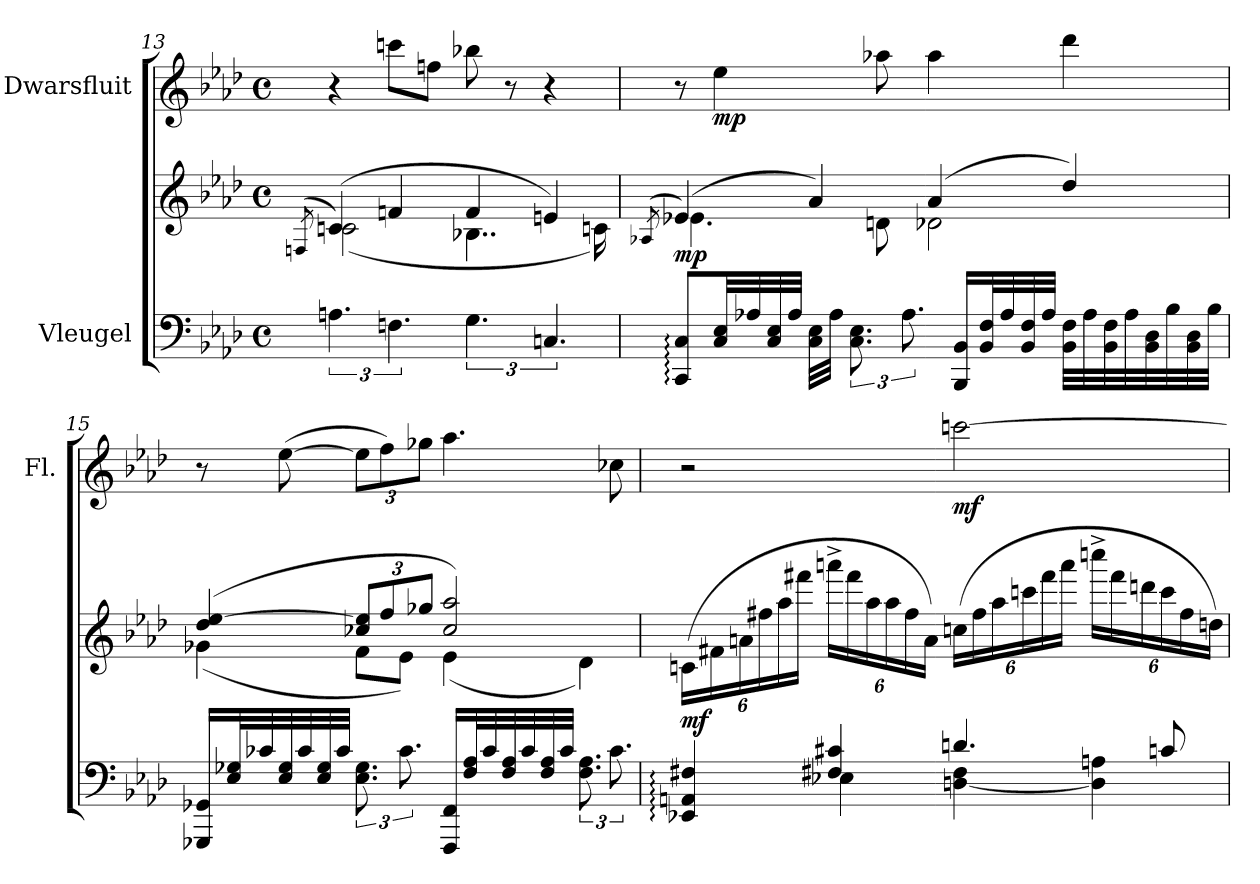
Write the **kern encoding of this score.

**kern	**kern	**dynam	**kern	**dynam
*part2	*part2	*part2	*part1	*part1
*staff3	*staff2	*staff2/3	*staff1	*staff1
*I"Vleugel	*	*	*I"Dwarsfluit	*
*	*	*	*I'Fl.	*
*clefF4	*clefG2	*	*clefG2	*
*k[b-e-a-d-]	*k[b-e-a-d-]	*	*k[b-e-a-d-]	*
*M4/4	*M4/4	*	*M4/4	*
*met(c)	*met(c)	*	*met(c)	*
=13	=13	=13	=13	=13
.	(8qFn/	.	.	.
*	*^	*	*	*
6.An\	(4cn/)	(2c\	.	4r	.
6.Fn\	4fn/	.	.	8cccn\L	.
.	.	.	.	8ffn\J	.
6.G\	4f/	4..B-X\	.	8bb-X\	.
.	.	.	.	8r	.
6.Cn/	4en/)	.	.	4r	.
.	.	16cn\)	.	.	.
!!LO:PB:g=z
=14	=14	=14	=14	=14	=14
.	(8qA-X/	.	.	.	.
!	!	!	!LO:DY:b	!	!
8CC/: 8C/:L	(4e-X/)	4.e-\	mp	8r	.
!	!	!	!	!	!LO:DY:b
32C/ 32E-/LL	.	.	.	4ee-\	mp
32A-X/	.	.	.	.	.
32C/ 32E-/	.	.	.	.	.
32A-/JJJ	.	.	.	.	.
32C\ 32E-\LLL	4a-/)	.	.	.	.
32A-\JJJ	.	.	.	.	.
12.C\ 12.E-\	.	.	.	.	.
.	.	8dn\	.	8aa-X\	.
12.A-\	.	.	.	.	.
.	(4a-/	2d-X\	.	4aa-\	.
16BBB-/ 16BB-/LL	.	.	.	.	.
32BB-/ 32F/L	.	.	.	.	.
32A-/	.	.	.	.	.
32BB-/ 32F/	.	.	.	.	.
32A-/JJJ	.	.	.	.	.
32BB-\ 32F\LLL	4dd-/)	.	.	4ddd-\	.
32A-\	.	.	.	.	.
32BB-\ 32F\	.	.	.	.	.
32A-\	.	.	.	.	.
32BB-\ 32D-\	.	.	.	.	.
32B-\	.	.	.	.	.
32BB-\ 32D-\	.	.	.	.	.
32B-\JJJ	.	.	.	.	.
!!LO:LB:g=z
=15	=15	=15	=15	=15	=15
16GGG-X/ 16GG-X/LL	(4dd-/ [4ee-/	(4g-X\	.	8r	.
32E-/ 32G-X/L	.	.	.	.	.
32c-X/	.	.	.	.	.
32E-/ 32G-/	.	.	.	([8ee-\	.
32c-/	.	.	.	.	.
32E-/ 32G-/	.	.	.	.	.
32c-/JJJ	.	.	.	.	.
*	*Xbrackettup	*	*	*Xbrackettup	*
12.E-\ 12.G-\	12cc-X/ 12ee-/]L	8f\L	.	12ee-\L]	.
.	12ff/	.	.	12ff\)	.
12.c-\	.	8e-\J)	.	.	.
.	12gg-X/J	.	.	12gg-X\J	.
16FFF/ 16FF/LL	2cc-/ 2aa-/)	(>4e-\	.	4.aa-\	.
32F/ 32A-/L	.	.	.	.	.
32c-/	.	.	.	.	.
32F/ 32A-/	.	.	.	.	.
32c-/	.	.	.	.	.
32F/ 32A-/	.	.	.	.	.
32c-/JJJ	.	.	.	.	.
12.F\ 12.A-\	.	4d-\)	.	.	.
12.c-\	.	.	.	8cc-X\	.
*	*v	*v	*	*	*
!!LO:LB:g=z
=16	=16	=16	=16	=16
*^	*	*	*	*
!	!	!	!LO:DY:b	!	!
4EE-X/: 4AAn/: 4F#X/:	4ryy	(24cn\LL	mf	2r	.
.	.	24f#X\	.	.	.
.	.	24an\	.	.	.
.	.	24ff#X\	.	.	.
.	.	24aa-\	.	.	.
.	.	24fff#X\JJ	.	.	.
4F#X/ 4c#X/	4E-X\	24aaan^\LL	.	.	.
.	.	24fff#\	.	.	.
.	.	24aa-\	.	.	.
.	.	24aa-\	.	.	.
.	.	24ff#\	.	.	.
.	.	24a\JJ)	.	.	.
!	!	!	!	!	!LO:DY:b
4.dn/	[4Dn\ 4F#\	(24ccn\LL	.	[2cccn\	mf
.	.	24ff#\	.	.	.
.	.	24aa-\	.	.	.
.	.	24cccn\	.	.	.
.	.	24fff#\	.	.	.
.	.	24aaa\JJ	.	.	.
.	4D\] 4An\	24ccccn^\LL	.	.	.
.	.	24fff#\	.	.	.
.	.	24dddn\	.	.	.
8cn/	.	24ccc\	.	.	.
.	.	24ff#\	.	.	.
.	.	24ddn\JJ)	.	.	.
*v	*v	*	*	*	*
=	=	=	=	=
*-	*-	*-	*-	*-
